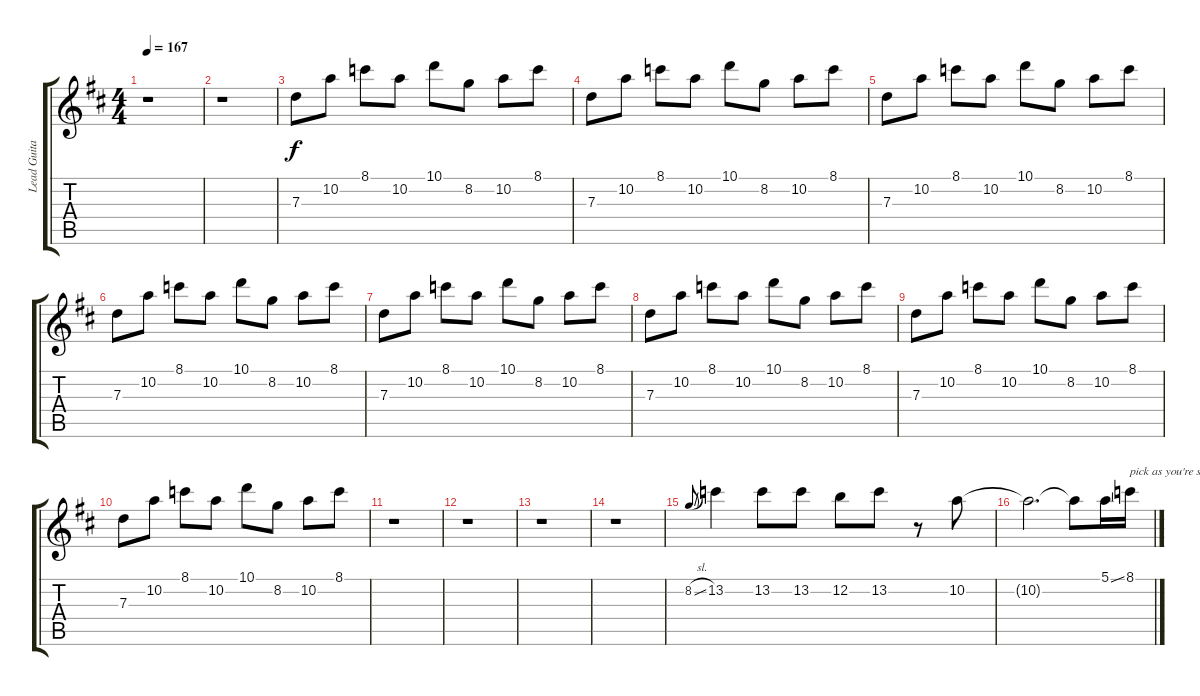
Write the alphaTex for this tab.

\track ("Lead Guitar Harmony" "Lead Guita") {instrument overdrivenguitar}
\staff {score tabs}
\tuning (E4 B3 G3 D3 A2 D2) {hide}
\ts (4 4)
\tempo 167
\clef g2
\ks d
r.1{dy f} |
r.1 |
7.3.8{volume 13 balance 4} 10.2.8 8.1.8 10.2.8 10.1.8 8.2.8 10.2.8 8.1.8 |
7.3.8{balance 0} 10.2.8 8.1.8 10.2.8 10.1.8 8.2.8 10.2.8 8.1.8 |
7.3.8{balance 8} 10.2.8 8.1.8{balance 16} 10.2.8 10.1.8 8.2.8 10.2.8 8.1.8 |
7.3.8{balance 8} 10.2.8 8.1.8{balance 16} 10.2.8 10.1.8 8.2.8 10.2.8 8.1.8 |
7.3.8{balance 8} 10.2.8 8.1.8 10.2.8 10.1.8 8.2.8 10.2.8 8.1.8 |
7.3.8{balance 0} 10.2.8 8.1.8 10.2.8 10.1.8 8.2.8 10.2.8 8.1.8 |
7.3.8{balance 8} 10.2.8 8.1.8 10.2.8 10.1.8 8.2.8 10.2.8 8.1.8 |
7.3.8{balance 12} 10.2.8 8.1.8 10.2.8 10.1.8 8.2.8 10.2.8 8.1.8 |
r.1 |
r.1 |
r.1 |
r.1 |
8.2{sl}.8{gr onbeat} 13.2.4{balance 5} 13.2.8 13.2.8 12.2.8 13.2.8 r.8 10.2.8 |
10.2{t}.2{d} 10.2{t}.8 5.1{ss}.16 8.1{ss}.16{txt "pick as you're sliding up"}
